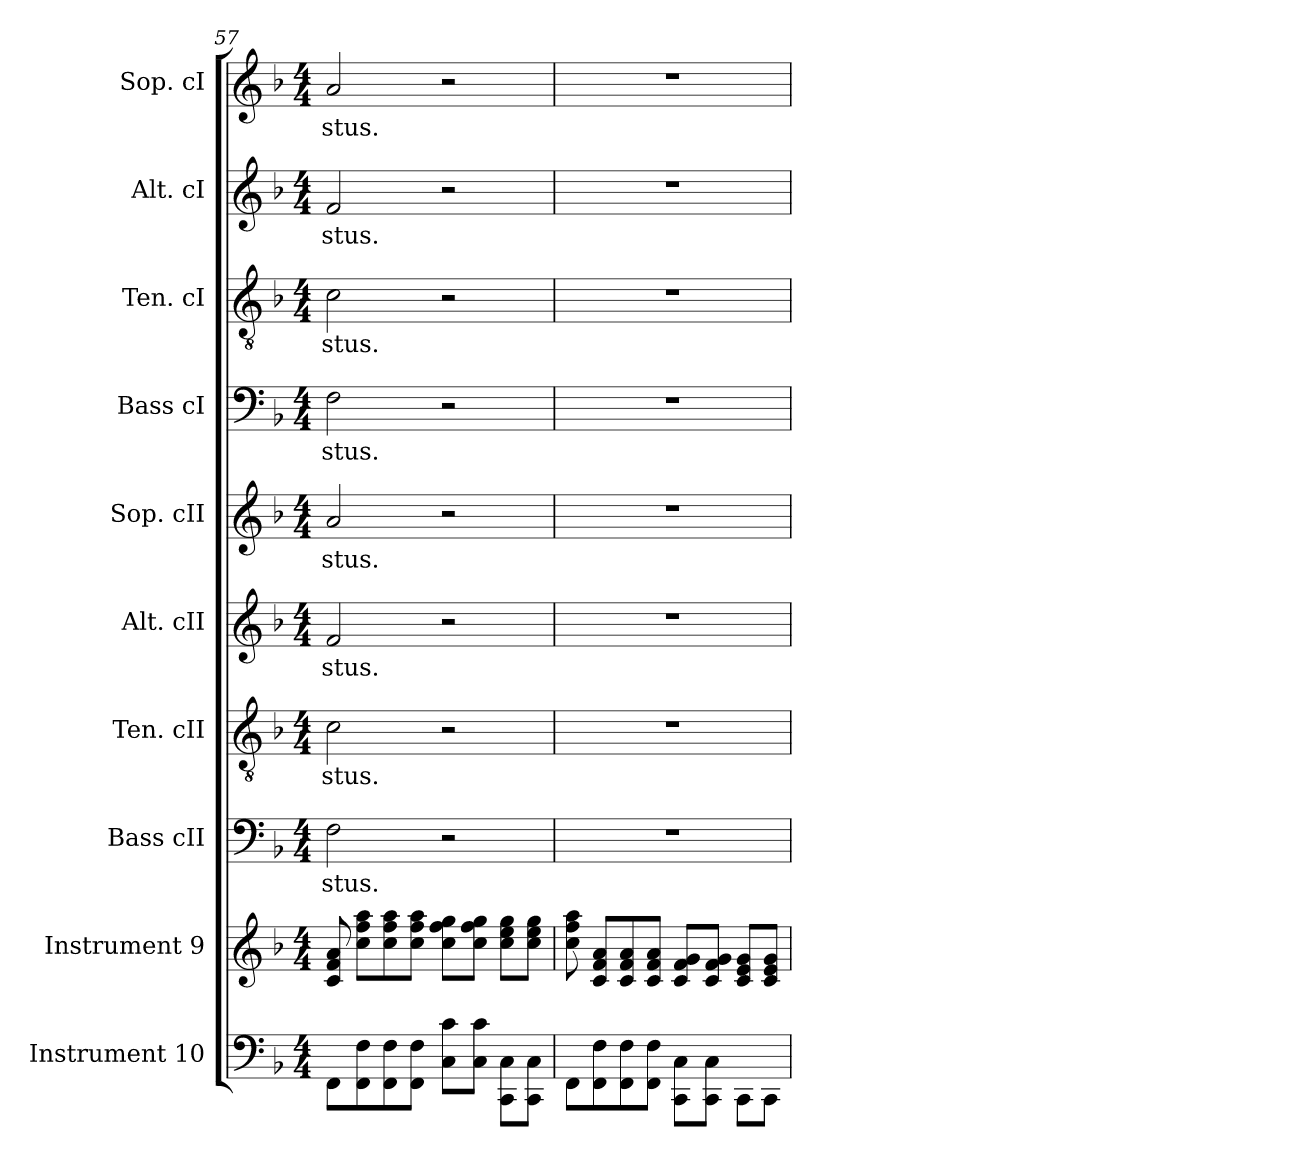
**kern	**kern	**kern	**text	**kern	**text	**kern	**text	**kern	**text	**kern	**text	**kern	**text	**kern	**text	**kern	**text
*part10	*part9	*part8	*part8	*part7	*part7	*part6	*part6	*part5	*part5	*part4	*part4	*part3	*part3	*part2	*part2	*part1	*part1
*staff10	*staff9	*staff8	*staff8	*staff7	*staff7	*staff6	*staff6	*staff5	*staff5	*staff4	*staff4	*staff3	*staff3	*staff2	*staff2	*staff1	*staff1
*I"Instrument 10	*I"Instrument 9	*I"Bass cII	*	*I"Ten. cII	*	*I"Alt. cII	*	*I"Sop. cII	*	*I"Bass cI	*	*I"Ten. cI	*	*I"Alt. cI	*	*I"Sop. cI	*
*	*	*I'Bass cII	*	*I'Ten. cII	*	*I'Alt. cII	*	*I'Sop. cII	*	*I'Bass cI	*	*I'Ten. cI	*	*I'Alt. cI	*	*I'Sop. cI	*
*clefF4	*clefG2	*clefF4	*	*clefGv2	*	*clefG2	*	*clefG2	*	*clefF4	*	*clefGv2	*	*clefG2	*	*clefG2	*
*k[b-]	*k[b-]	*k[b-]	*	*k[b-]	*	*k[b-]	*	*k[b-]	*	*k[b-]	*	*k[b-]	*	*k[b-]	*	*k[b-]	*
*F:	*F:	*F:	*	*F:	*	*F:	*	*F:	*	*F:	*	*F:	*	*F:	*	*F:	*
*M4/4	*M4/4	*M4/4	*	*M4/4	*	*M4/4	*	*M4/4	*	*M4/4	*	*M4/4	*	*M4/4	*	*M4/4	*
=57	=57	=57	=57	=57	=57	=57	=57	=57	=57	=57	=57	=57	=57	=57	=57	=57	=57
!	!	!	!LO:LY:b:rj	!	!LO:LY:b:rj	!	!LO:LY:b:rj	!	!LO:LY:b:rj	!	!LO:LY:b:rj	!	!LO:LY:b:rj	!	!LO:LY:b:rj	!	!LO:LY:b:rj
8FF\L	8a/ 8f/ 8c/	2F\	-stus.	2c\	-stus.	2f/	-stus.	2a/	-stus.	2F\	-stus.	2c\	-stus.	2f/	-stus.	2a/	-stus.
8F\ 8FF\	8aa\ 8ff\ 8cc\L	.	.	.	.	.	.	.	.	.	.	.	.	.	.	.	.
8F\ 8FF\	8aa\ 8ff\ 8cc\	.	.	.	.	.	.	.	.	.	.	.	.	.	.	.	.
8F\ 8FF\J	8aa\ 8ff\ 8cc\J	.	.	.	.	.	.	.	.	.	.	.	.	.	.	.	.
8c\ 8C\L	8gg\ 8ff\ 8cc\L	2r	.	2r	.	2r	.	2r	.	2r	.	2r	.	2r	.	2r	.
8c\ 8C\J	8gg\ 8ff\ 8cc\J	.	.	.	.	.	.	.	.	.	.	.	.	.	.	.	.
8C\ 8CC\L	8gg\ 8ee\ 8cc\L	.	.	.	.	.	.	.	.	.	.	.	.	.	.	.	.
8C\ 8CC\J	8gg\ 8ee\ 8cc\J	.	.	.	.	.	.	.	.	.	.	.	.	.	.	.	.
=58	=58	=58	=58	=58	=58	=58	=58	=58	=58	=58	=58	=58	=58	=58	=58	=58	=58
8FF\L	8aa\ 8ff\ 8cc\	1r	.	1r	.	1r	.	1r	.	1r	.	1r	.	1r	.	1r	.
8F\ 8FF\	8a/ 8f/ 8c/L	.	.	.	.	.	.	.	.	.	.	.	.	.	.	.	.
8F\ 8FF\	8a/ 8f/ 8c/	.	.	.	.	.	.	.	.	.	.	.	.	.	.	.	.
8F\ 8FF\J	8a/ 8f/ 8c/J	.	.	.	.	.	.	.	.	.	.	.	.	.	.	.	.
8C\ 8CC\L	8f/ 8c/ 8g/L	.	.	.	.	.	.	.	.	.	.	.	.	.	.	.	.
8C\ 8CC\J	8f/ 8c/ 8g/J	.	.	.	.	.	.	.	.	.	.	.	.	.	.	.	.
8CC\L	8g/ 8e/ 8c/L	.	.	.	.	.	.	.	.	.	.	.	.	.	.	.	.
8CC\J	8g/ 8e/ 8c/J	.	.	.	.	.	.	.	.	.	.	.	.	.	.	.	.
=	=	=	=	=	=	=	=	=	=	=	=	=	=	=	=	=	=
*-	*-	*-	*-	*-	*-	*-	*-	*-	*-	*-	*-	*-	*-	*-	*-	*-	*-
